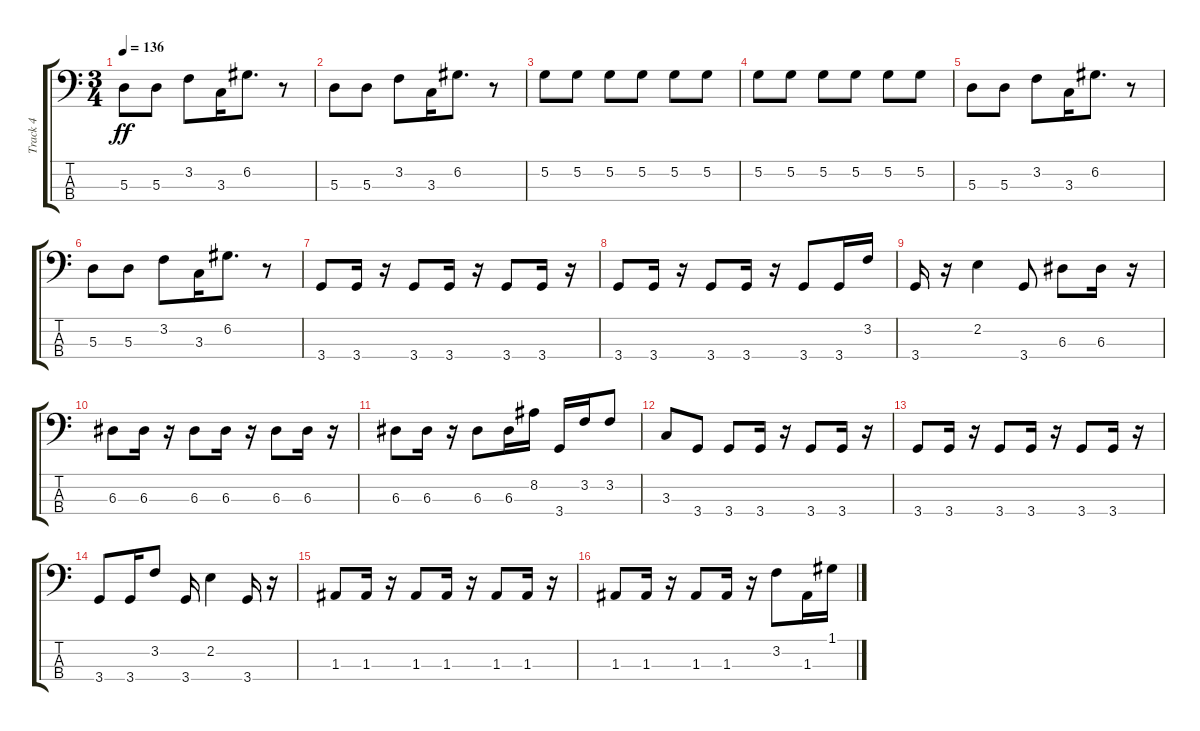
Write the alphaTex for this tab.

\track ("Track 4" "Track 4") {instrument electricbassfinger}
\staff {score tabs}
\tuning (G2 D2 A1 E1) {hide}
\ts (3 4)
\tempo 136
\clef f4
\ks c
5.3.8{dy ff} 5.3.8 3.2.8 3.3.16 6.2.8{d} r.8 |
5.3.8 5.3.8 3.2.8 3.3.16 6.2.8{d} r.8 |
5.2.8 5.2.8 5.2.8 5.2.8 5.2.8 5.2.8 |
5.2.8 5.2.8 5.2.8 5.2.8 5.2.8 5.2.8 |
5.3.8 5.3.8 3.2.8 3.3.16 6.2.8{d} r.8 |
5.3.8 5.3.8 3.2.8 3.3.16 6.2.8{d} r.8 |
3.4.8 3.4.16 r.16 3.4.8 3.4.16 r.16 3.4.8 3.4.16 r.16 |
3.4.8 3.4.16 r.16 3.4.8 3.4.16 r.16 3.4.8 3.4.16 3.2.16 |
3.4.16 r.16 2.2.4 3.4.8 6.3.8 6.3.16 r.16 |
6.3.8 6.3.16 r.16 6.3.8 6.3.16 r.16 6.3.8 6.3.16 r.16 |
6.3.8 6.3.16 r.16 6.3.8 6.3.16 8.2.16 3.4.16 3.2.16 3.2.8 |
3.3.8 3.4.8 3.4.8 3.4.16 r.16 3.4.8 3.4.16 r.16 |
3.4.8 3.4.16 r.16 3.4.8 3.4.16 r.16 3.4.8 3.4.16 r.16 |
3.4.8 3.4.16 3.2.8 3.4.16 2.2.4 3.4.16 r.16 |
1.3.8 1.3.16 r.16 1.3.8 1.3.16 r.16 1.3.8 1.3.16 r.16 |
1.3.8 1.3.16 r.16 1.3.8 1.3.16 r.16 3.2.8 1.3.16 1.1.16
